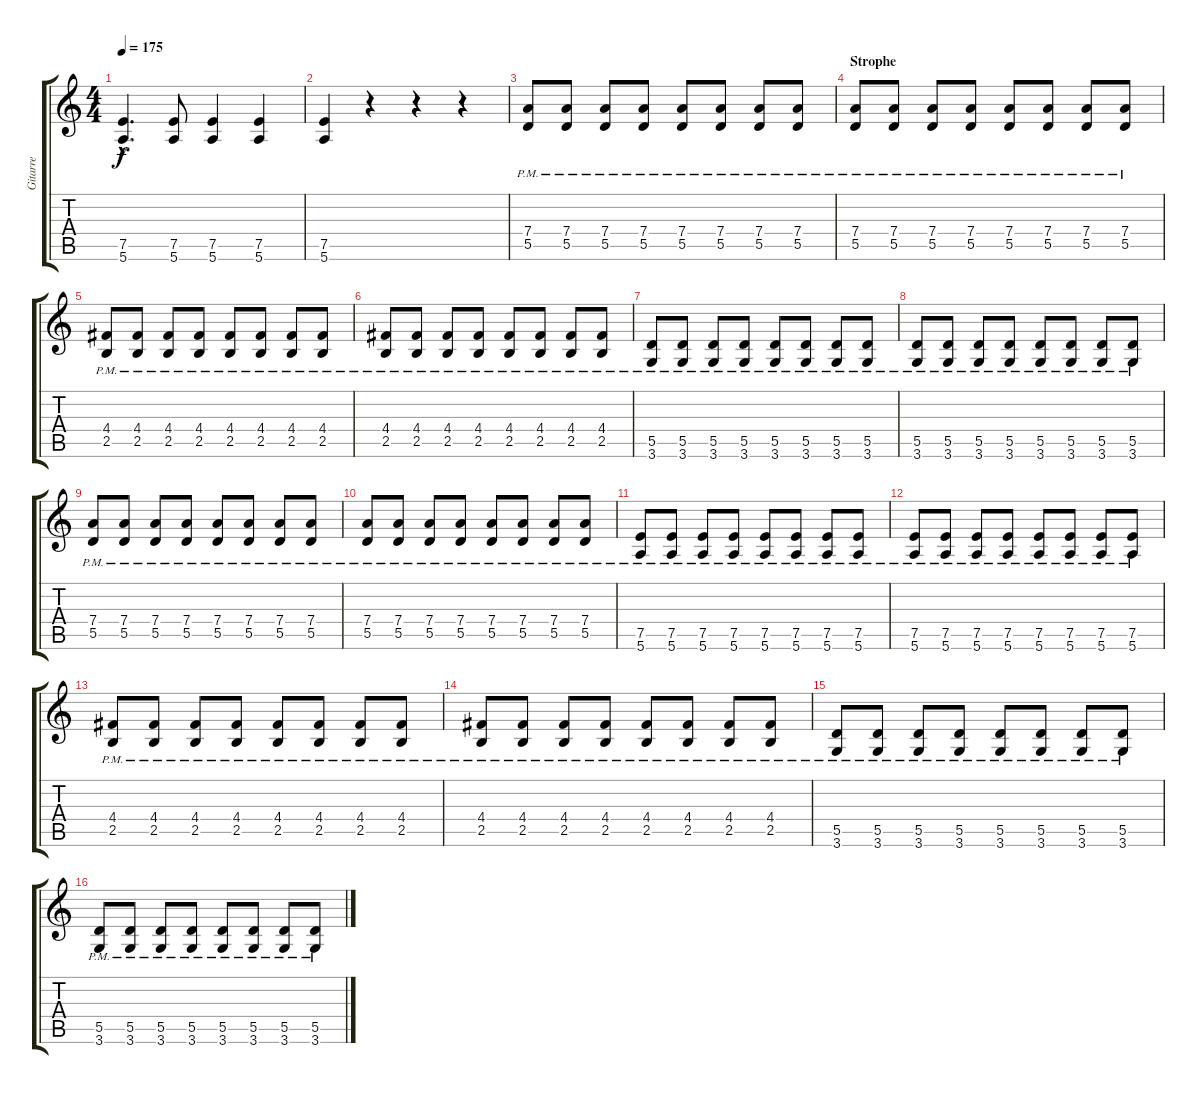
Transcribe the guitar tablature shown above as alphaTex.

\track ("Gitarre" "Gitarre") {instrument distortionguitar}
\staff {score tabs}
\tuning (E4 B3 G3 D3 A2 E2) {hide}
\ts (4 4)
\tempo 175
\clef g2
\ks c
(7.5{hac} 5.6{hac}).4{d dy f} (7.5 5.6).8 (7.5 5.6).4 (7.5 5.6).4 |
(7.5 5.6).4 r.4 r.4 r.4 |
(7.4{pm} 5.5{pm}).8{instrument overdrivenguitar} (7.4{pm} 5.5{pm}).8 (7.4{pm} 5.5{pm}).8 (7.4{pm} 5.5{pm}).8 (7.4{pm} 5.5{pm}).8 (7.4{pm} 5.5{pm}).8 (7.4{pm} 5.5{pm}).8 (7.4{pm} 5.5{pm}).8 |
\section ("" "Strophe")
(7.4{pm} 5.5{pm}).8{instrument overdrivenguitar} (7.4{pm} 5.5{pm}).8 (7.4{pm} 5.5{pm}).8 (7.4{pm} 5.5{pm}).8 (7.4{pm} 5.5{pm}).8 (7.4{pm} 5.5{pm}).8 (7.4{pm} 5.5{pm}).8 (7.4{pm} 5.5{pm}).8 |
(4.4{pm} 2.5{pm}).8{instrument overdrivenguitar} (4.4{pm} 2.5{pm}).8 (4.4{pm} 2.5{pm}).8 (4.4{pm} 2.5{pm}).8 (4.4{pm} 2.5{pm}).8 (4.4{pm} 2.5{pm}).8 (4.4{pm} 2.5{pm}).8 (4.4{pm} 2.5{pm}).8 |
(4.4{pm} 2.5{pm}).8 (4.4{pm} 2.5{pm}).8 (4.4{pm} 2.5{pm}).8 (4.4{pm} 2.5{pm}).8 (4.4{pm} 2.5{pm}).8 (4.4{pm} 2.5{pm}).8 (4.4{pm} 2.5{pm}).8 (4.4{pm} 2.5{pm}).8 |
(5.5{pm} 3.6{pm}).8 (5.5{pm} 3.6{pm}).8 (5.5{pm} 3.6{pm}).8 (5.5{pm} 3.6{pm}).8 (5.5{pm} 3.6{pm}).8 (5.5{pm} 3.6{pm}).8 (5.5{pm} 3.6{pm}).8 (5.5{pm} 3.6{pm}).8 |
(5.5{pm} 3.6{pm}).8 (5.5{pm} 3.6{pm}).8 (5.5{pm} 3.6{pm}).8 (5.5{pm} 3.6{pm}).8 (5.5{pm} 3.6{pm}).8 (5.5{pm} 3.6{pm}).8 (5.5{pm} 3.6{pm}).8 (5.5{pm} 3.6{pm}).8 |
(7.4{pm} 5.5{pm}).8 (7.4{pm} 5.5{pm}).8 (7.4{pm} 5.5{pm}).8 (7.4{pm} 5.5{pm}).8 (7.4{pm} 5.5{pm}).8 (7.4{pm} 5.5{pm}).8 (7.4{pm} 5.5{pm}).8 (7.4{pm} 5.5{pm}).8 |
(7.4{pm} 5.5{pm}).8 (7.4{pm} 5.5{pm}).8 (7.4{pm} 5.5{pm}).8 (7.4{pm} 5.5{pm}).8 (7.4{pm} 5.5{pm}).8 (7.4{pm} 5.5{pm}).8 (7.4{pm} 5.5{pm}).8 (7.4{pm} 5.5{pm}).8 |
(7.5{pm} 5.6{pm}).8 (7.5{pm} 5.6{pm}).8 (7.5{pm} 5.6{pm}).8 (7.5{pm} 5.6{pm}).8 (7.5{pm} 5.6{pm}).8 (7.5{pm} 5.6{pm}).8 (7.5{pm} 5.6{pm}).8 (7.5{pm} 5.6{pm}).8 |
(7.5{pm} 5.6{pm}).8 (7.5{pm} 5.6{pm}).8 (7.5{pm} 5.6{pm}).8 (7.5{pm} 5.6{pm}).8 (7.5{pm} 5.6{pm}).8 (7.5{pm} 5.6{pm}).8 (7.5{pm} 5.6{pm}).8 (7.5{pm} 5.6{pm}).8 |
(4.4{pm} 2.5{pm}).8{instrument overdrivenguitar} (4.4{pm} 2.5{pm}).8 (4.4{pm} 2.5{pm}).8 (4.4{pm} 2.5{pm}).8 (4.4{pm} 2.5{pm}).8 (4.4{pm} 2.5{pm}).8 (4.4{pm} 2.5{pm}).8 (4.4{pm} 2.5{pm}).8 |
(4.4{pm} 2.5{pm}).8 (4.4{pm} 2.5{pm}).8 (4.4{pm} 2.5{pm}).8 (4.4{pm} 2.5{pm}).8 (4.4{pm} 2.5{pm}).8 (4.4{pm} 2.5{pm}).8 (4.4{pm} 2.5{pm}).8 (4.4{pm} 2.5{pm}).8 |
(5.5{pm} 3.6{pm}).8 (5.5{pm} 3.6{pm}).8 (5.5{pm} 3.6{pm}).8 (5.5{pm} 3.6{pm}).8 (5.5{pm} 3.6{pm}).8 (5.5{pm} 3.6{pm}).8 (5.5{pm} 3.6{pm}).8 (5.5{pm} 3.6{pm}).8 |
(5.5{pm} 3.6{pm}).8 (5.5{pm} 3.6{pm}).8 (5.5{pm} 3.6{pm}).8 (5.5{pm} 3.6{pm}).8 (5.5{pm} 3.6{pm}).8 (5.5{pm} 3.6{pm}).8 (5.5{pm} 3.6{pm}).8 (5.5{pm} 3.6{pm}).8
